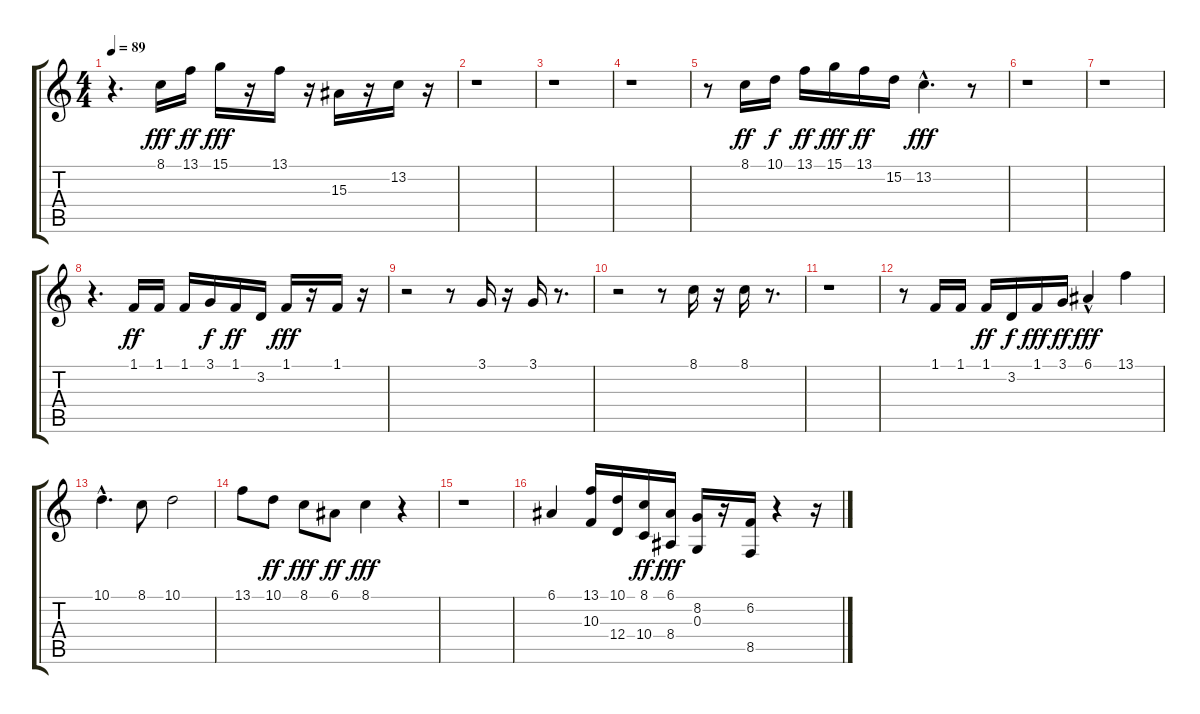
\track "" {instrument stringensemble1}
\staff {score tabs}
\tuning (E4 B3 G3 D3 A2 E2) {hide}
\ts (4 4)
\tempo 89
\clef g2
\ks c
r.4{d dy fff} 8.1.16 13.1.16{dy ff} 15.1.16{dy fff} r.16 13.1.16 r.16 15.3.16 r.16 13.2.16 r.16 |
r.1 |
r.1 |
r.1 |
r.8 8.1.16{dy ff} 10.1.16{dy f} 13.1.16{dy ff} 15.1.16{dy fff} 13.1.16{dy ff} 15.2.16 13.2{hac}.4{d dy fff} r.8 |
r.1 |
r.1 |
r.4{d} 1.1.16{dy ff} 1.1.16 1.1.16 3.1.16{dy f} 1.1.16{dy ff} 3.2.16 1.1.16{dy fff} r.16 1.1.16 r.16 |
r.2 r.8 3.1.16 r.16 3.1.16 r.8{d} |
r.2 r.8 8.1.16 r.16 8.1.16 r.8{d} |
r.1 |
r.8 1.1.16 1.1.16 1.1.16{dy ff} 3.2.16{dy f} 1.1.16{dy fff} 3.1.16{dy ff} 6.1{hac}.4{dy fff} 13.1.4 |
10.1{hac}.4{d} 8.1.8 10.1.2 |
13.1.8 10.1.8{dy ff} 8.1.8{dy fff} 6.1.8{dy ff} 8.1.4{dy fff} r.4 |
r.1 |
6.1.4 (13.1 10.3).16 (10.1 12.4).16 (8.1 10.4).16{dy ff} (6.1 8.4).16{dy fff} (8.2 0.3).16 r.16 (6.2 8.5).16 r.4 r.16
